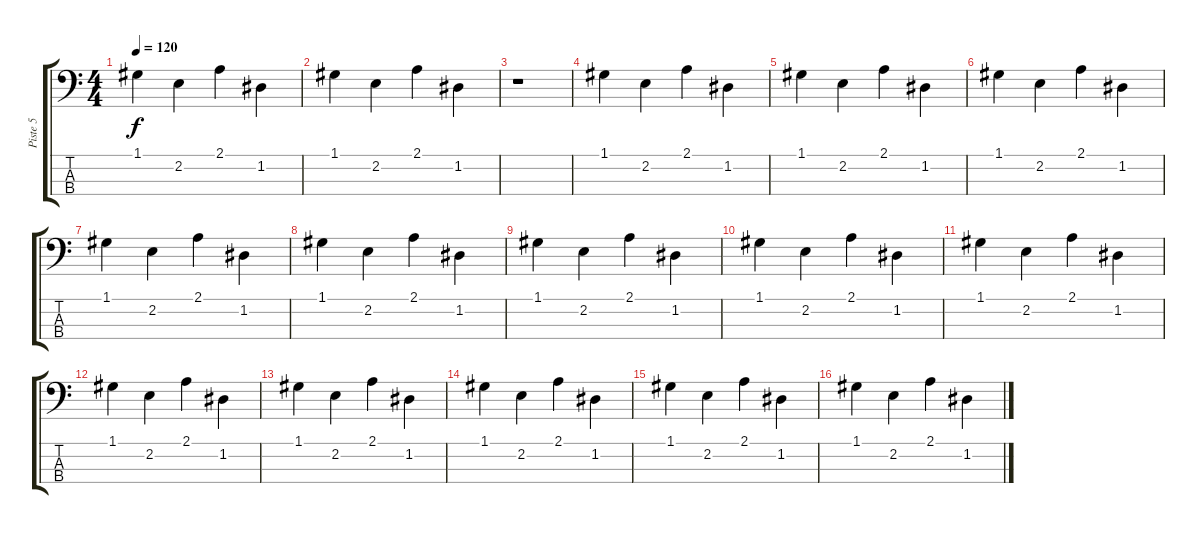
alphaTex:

\track ("Piste 5" "Piste 5") {instrument acousticbass}
\staff {score tabs}
\tuning (G2 D2 A1 E1) {hide}
\ts (4 4)
\tempo 120
\clef f4
\ks c
1.1.4{dy f} 2.2.4 2.1.4 1.2.4 |
1.1.4 2.2.4 2.1.4 1.2.4 |
r.1 |
1.1.4 2.2.4 2.1.4 1.2.4 |
1.1.4 2.2.4 2.1.4 1.2.4 |
1.1.4 2.2.4 2.1.4 1.2.4 |
1.1.4 2.2.4 2.1.4 1.2.4 |
1.1.4 2.2.4 2.1.4 1.2.4 |
1.1.4 2.2.4 2.1.4 1.2.4 |
1.1.4 2.2.4 2.1.4 1.2.4 |
1.1.4 2.2.4 2.1.4 1.2.4 |
1.1.4 2.2.4 2.1.4 1.2.4 |
1.1.4 2.2.4 2.1.4 1.2.4 |
1.1.4 2.2.4 2.1.4 1.2.4 |
1.1.4 2.2.4 2.1.4 1.2.4 |
1.1.4 2.2.4 2.1.4 1.2.4
